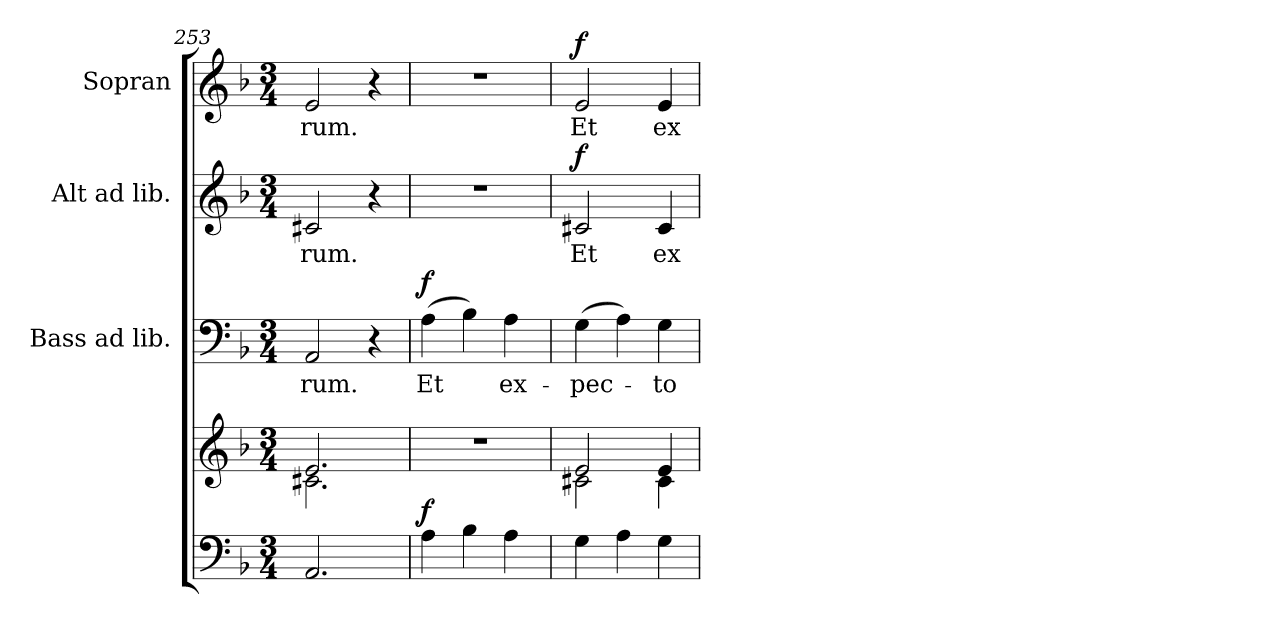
**kern	**kern	**dynam	**kern	**text	**dynam	**kern	**text	**dynam	**kern	**text	**dynam
*part4	*part4	*part4	*part3	*part3	*part3	*part2	*part2	*part2	*part1	*part1	*part1
*staff5	*staff4	*staff4/5	*staff3	*staff3	*staff3	*staff2	*staff2	*staff2	*staff1	*staff1	*staff1
*	*	*	*I"Bass ad lib.	*	*	*I"Alt ad lib.	*	*	*I"Sopran	*	*
*	*	*	*I'B.	*	*	*I'A.	*	*	*I'S.	*	*
*clefF4	*clefG2	*	*clefF4	*	*	*clefG2	*	*	*clefG2	*	*
*k[b-]	*k[b-]	*	*k[b-]	*	*	*k[b-]	*	*	*k[b-]	*	*
*F:	*F:	*	*F:	*	*	*F:	*	*	*F:	*	*
*M3/4	*M3/4	*	*M3/4	*	*	*M3/4	*	*	*M3/4	*	*
=253	=253	=253	=253	=253	=253	=253	=253	=253	=253	=253	=253
*	*^	*	*	*	*	*	*	*	*	*	*
!	!	!	!	!	!LO:LY:b	!	!	!LO:LY:b	!	!	!LO:LY:b	!
2.AA/	2.e/	2.c#X\	.	2AA/	-rum.	.	2c#X/	-rum.	.	2e/	-rum.	.
.	.	.	.	4r	.	.	4r	.	.	4r	.	.
*	*v	*v	*	*	*	*	*	*	*	*	*	*
!!LO:LB:g=z
=254	=254	=254	=254	=254	=254	=254	=254	=254	=254	=254	=254
!	!	!LO:DY:a=2	!	!LO:LY:b	!LO:DY:a	!	!	!	!	!	!
4A\	2.r	f	(>4A\	Et	f	2.r	.	.	2.r	.	.
4B-\	.	.	4B-\)	.	.	.	.	.	.	.	.
!	!	!	!	!LO:LY:b	!	!	!	!	!	!	!
4A\	.	.	4A\	ex-	.	.	.	.	.	.	.
=255	=255	=255	=255	=255	=255	=255	=255	=255	=255	=255	=255
*	*^	*	*	*	*	*	*	*	*	*	*
!	!	!	!	!	!LO:LY:b	!	!	!LO:LY:b	!LO:DY:a	!	!LO:LY:b	!LO:DY:a
4G\	2e/	2c#X\	.	(>4G\	-pec-	.	2c#X/	Et	f	2e/	Et	f
4A\	.	.	.	4A\)	.	.	.	.	.	.	.	.
!	!	!	!	!	!LO:LY:b	!	!	!LO:LY:b	!	!	!LO:LY:b	!
4G\	4e/	4c#\	.	4G\	-to	.	4c#/	ex-	.	4e/	ex-	.
*	*v	*v	*	*	*	*	*	*	*	*	*	*
=	=	=	=	=	=	=	=	=	=	=	=
*-	*-	*-	*-	*-	*-	*-	*-	*-	*-	*-	*-
